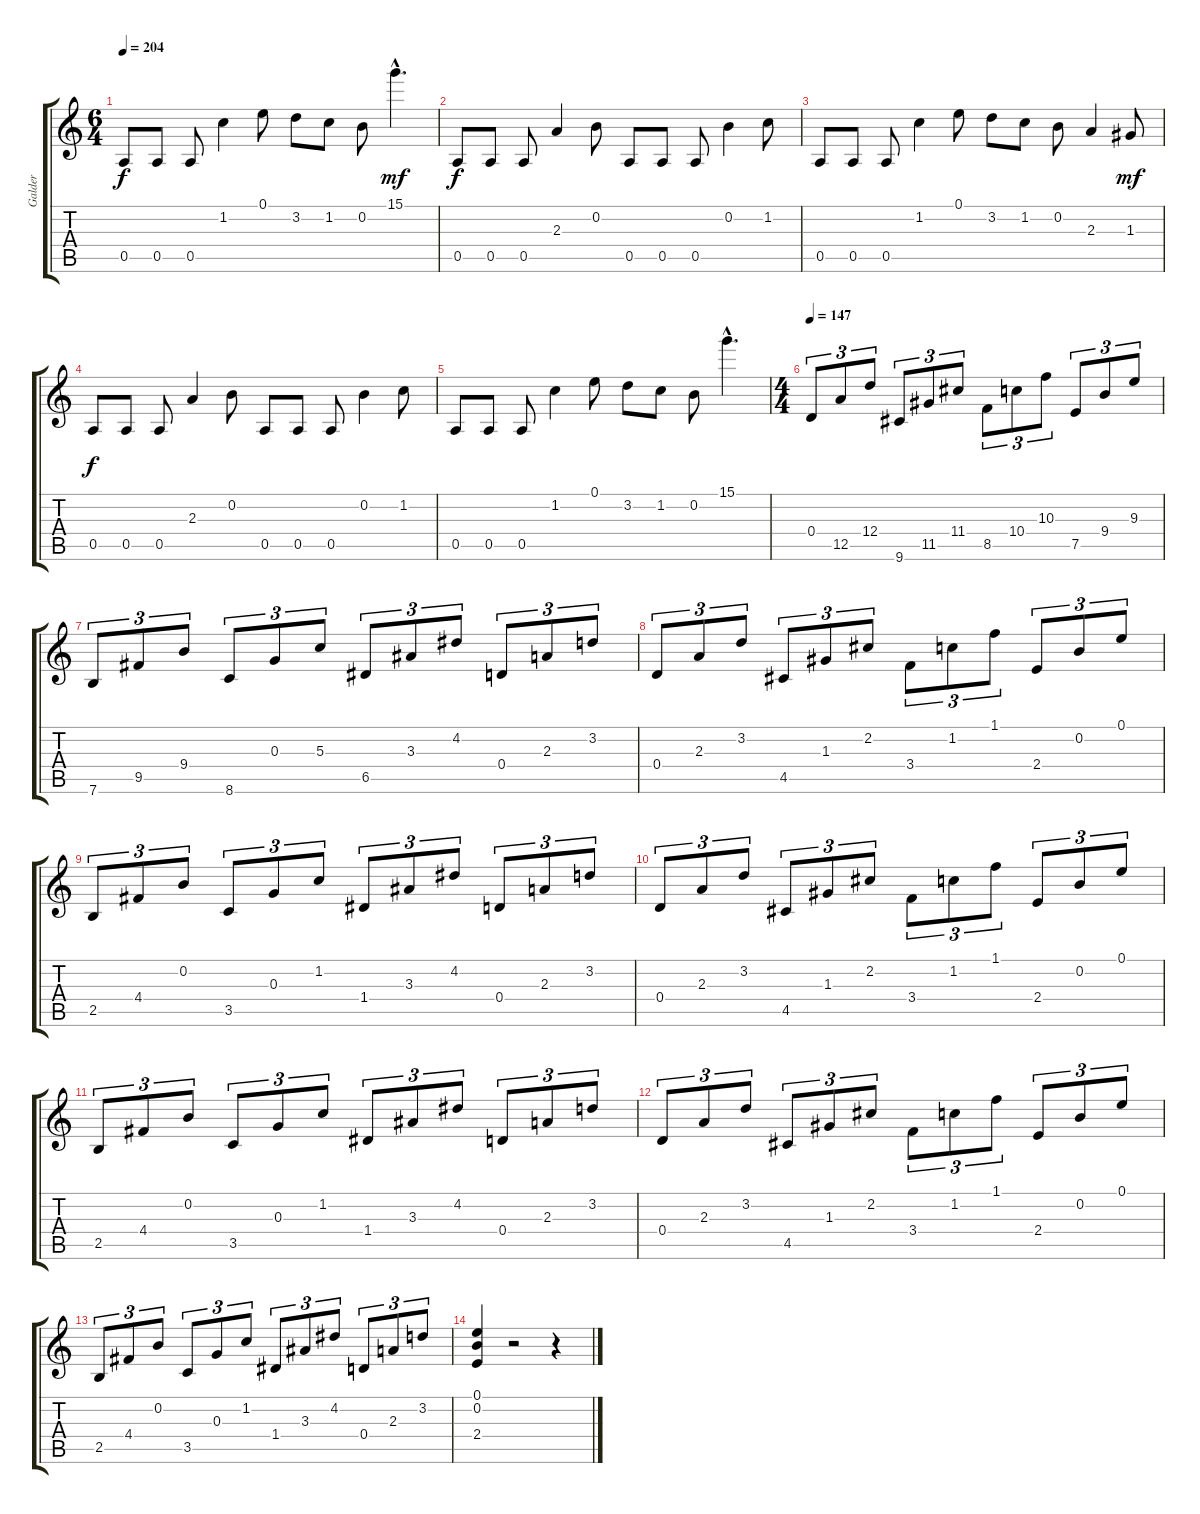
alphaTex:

\track ("Galder" "Galder") {instrument overdrivenguitar}
\staff {score tabs}
\tuning (E4 B3 G3 D3 A2 E2) {hide}
\ts (6 4)
\tempo 204
\clef g2
\ks c
0.5.8{dy f} 0.5.8 0.5.8 1.2.4 0.1.8 3.2.8 1.2.8 0.2.8 15.1{hac}.4{d dy mf} |
0.5.8{dy f} 0.5.8 0.5.8 2.3.4 0.2.8 0.5.8 0.5.8 0.5.8 0.2.4 1.2.8 |
0.5.8 0.5.8 0.5.8 1.2.4 0.1.8 3.2.8 1.2.8 0.2.8 2.3.4 1.3.8{dy mf} |
0.5.8{dy f} 0.5.8 0.5.8 2.3.4 0.2.8 0.5.8 0.5.8 0.5.8 0.2.4 1.2.8 |
0.5.8 0.5.8 0.5.8 1.2.4 0.1.8 3.2.8 1.2.8 0.2.8 15.1{hac}.4{d} |
\ts (4 4)
\tempo 147
0.4.8{tu (3 2)} 12.5.8{tu (3 2)} 12.4.8{tu (3 2)} 9.6.8{tu (3 2)} 11.5.8{tu (3 2)} 11.4.8{tu (3 2)} 8.5.8{tu (3 2)} 10.4.8{tu (3 2)} 10.3.8{tu (3 2)} 7.5.8{tu (3 2)} 9.4.8{tu (3 2)} 9.3.8{tu (3 2)} |
7.6.8{tu (3 2)} 9.5.8{tu (3 2)} 9.4.8{tu (3 2)} 8.6.8{tu (3 2)} 0.3.8{tu (3 2)} 5.3.8{tu (3 2)} 6.5.8{tu (3 2)} 3.3.8{tu (3 2)} 4.2.8{tu (3 2)} 0.4.8{tu (3 2)} 2.3.8{tu (3 2)} 3.2.8{tu (3 2)} |
0.4.8{tu (3 2)} 2.3.8{tu (3 2)} 3.2.8{tu (3 2)} 4.5.8{tu (3 2)} 1.3.8{tu (3 2)} 2.2.8{tu (3 2)} 3.4.8{tu (3 2)} 1.2.8{tu (3 2)} 1.1.8{tu (3 2)} 2.4.8{tu (3 2)} 0.2.8{tu (3 2)} 0.1.8{tu (3 2)} |
2.5.8{tu (3 2)} 4.4.8{tu (3 2)} 0.2.8{tu (3 2)} 3.5.8{tu (3 2)} 0.3.8{tu (3 2)} 1.2.8{tu (3 2)} 1.4.8{tu (3 2)} 3.3.8{tu (3 2)} 4.2.8{tu (3 2)} 0.4.8{tu (3 2)} 2.3.8{tu (3 2)} 3.2.8{tu (3 2)} |
0.4.8{tu (3 2)} 2.3.8{tu (3 2)} 3.2.8{tu (3 2)} 4.5.8{tu (3 2)} 1.3.8{tu (3 2)} 2.2.8{tu (3 2)} 3.4.8{tu (3 2)} 1.2.8{tu (3 2)} 1.1.8{tu (3 2)} 2.4.8{tu (3 2)} 0.2.8{tu (3 2)} 0.1.8{tu (3 2)} |
2.5.8{tu (3 2)} 4.4.8{tu (3 2)} 0.2.8{tu (3 2)} 3.5.8{tu (3 2)} 0.3.8{tu (3 2)} 1.2.8{tu (3 2)} 1.4.8{tu (3 2)} 3.3.8{tu (3 2)} 4.2.8{tu (3 2)} 0.4.8{tu (3 2)} 2.3.8{tu (3 2)} 3.2.8{tu (3 2)} |
0.4.8{tu (3 2)} 2.3.8{tu (3 2)} 3.2.8{tu (3 2)} 4.5.8{tu (3 2)} 1.3.8{tu (3 2)} 2.2.8{tu (3 2)} 3.4.8{tu (3 2)} 1.2.8{tu (3 2)} 1.1.8{tu (3 2)} 2.4.8{tu (3 2)} 0.2.8{tu (3 2)} 0.1.8{tu (3 2)} |
2.5.8{tu (3 2)} 4.4.8{tu (3 2)} 0.2.8{tu (3 2)} 3.5.8{tu (3 2)} 0.3.8{tu (3 2)} 1.2.8{tu (3 2)} 1.4.8{tu (3 2)} 3.3.8{tu (3 2)} 4.2.8{tu (3 2)} 0.4.8{tu (3 2)} 2.3.8{tu (3 2)} 3.2.8{tu (3 2)} |
(0.1 0.2 2.4).4 r.2 r.4
